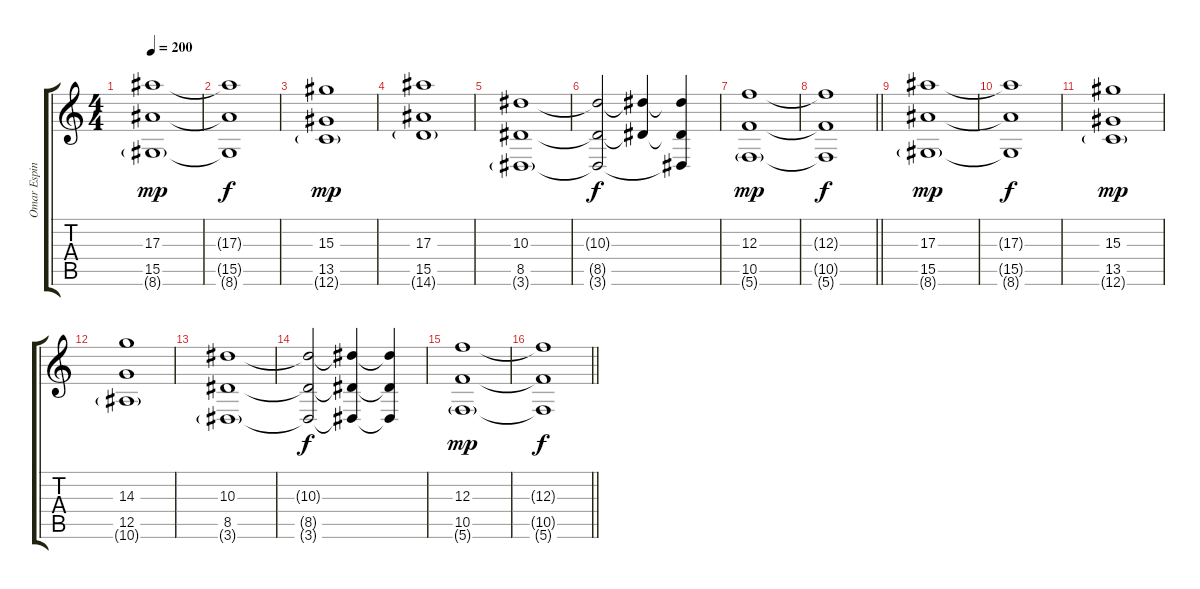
\track ("Omar Espina - Guitar" "Omar Espin") {instrument distortionguitar}
\staff {score tabs}
\tuning (D4 A3 F3 C3 G2 C2) {hide}
\ts (4 4)
\tempo 200
\clef g2
\ks c
(17.3 15.5 8.6{g}).1{dy mp} |
(17.3{t} 15.5{t} 8.6{t}).1{dy f} |
(15.3 13.5 12.6{g}).1{dy mp} |
(17.3 15.5 14.6{g}).1 |
(10.3 8.5 3.6{g}).1 |
(10.3{t} 8.5{t} 3.6{t}).2{dy f} (10.3{t} 8.5{t}).4 (10.3{t} 8.5{t} 3.6{t}).4 |
(12.3 10.5 5.6{g}).1{dy mp} |
\barLineRight lightlight
(12.3{t} 10.5{t} 5.6{t}).1{dy f} |
(17.3 15.5 8.6{g}).1{dy mp} |
(17.3{t} 15.5{t} 8.6{t}).1{dy f} |
(15.3 13.5 12.6{g}).1{dy mp} |
(14.3 12.5 10.6{g}).1 |
(10.3 8.5 3.6{g}).1 |
(10.3{t} 8.5{t} 3.6{t}).2{dy f} (10.3{t} 8.5{t} 3.6{t}).4 (10.3{t} 8.5{t} 3.6{t}).4 |
(12.3 10.5 5.6{g}).1{dy mp} |
\barLineRight lightlight
(12.3{t} 10.5{t} 5.6{t}).1{dy f}
